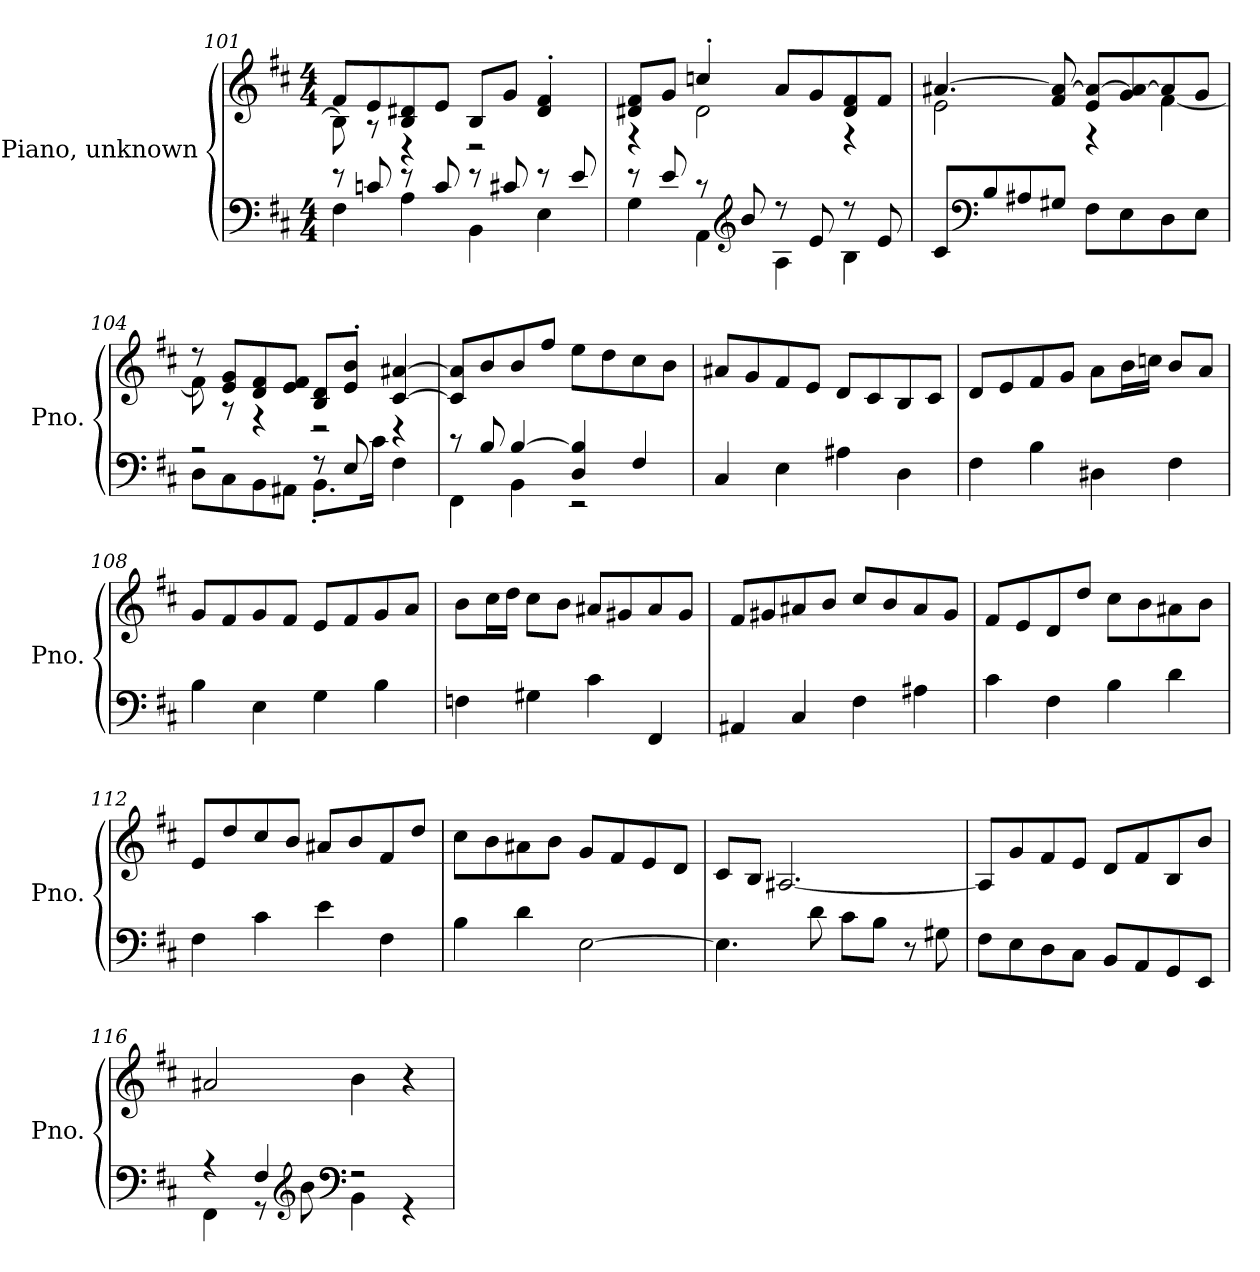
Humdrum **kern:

**kern	**kern
*part1	*part1
*staff2	*staff1
*I"Piano, unknown	*
*I'Pno.	*
*clefF4	*clefG2
*k[f#c#]	*k[f#c#]
*M4/4	*M4/4
=101	=101
*^	*^
8r	4F#\	8f#/L	8B\]
8cn/	.	8e/	8r
8r	4A\	8B/ 8d#X/	4r
8c/	.	8e/J	.
8r	4BB\	8B/L	2r
8c#X/	.	8g/J	.
8r	4E\	4d#/' 4f#/'	.
8e/	.	.	.
=102	=102	=102	=102
8r	4G\	8d#X/ 8f#/L	4r
8e/	.	8g/J	.
8r	4AA\	4ccn'/	2d#\
*clefG2	*	*	*
8b/	.	.	.
8r	4A\	8a/L	.
8e/	.	8g/	.
8r	4B\	8d#/ 8f#/	4r
8e/	.	8f#/J	.
*v	*v	*	*
!!LO:LB:g=z	!!
=103	=103	=103
8c#/L	[4.a#X/	2e\
*clefF4	*	*
8B/	.	.
8A#X/	.	.
8G#X/J	8f#/ 8a#/_	.
8F#\L	8e/ 8a#/_L	4r
8E\	8g/ 8a#/_	.
8D\	8a#/]	[4f#\
8E\J	8g/J	.
=104	=104	=104
*^	*	*
2r	8D\L	8r	8f#\]
.	8C#\	8e/ 8g/L	8r
.	8BB\	8d/ 8f#/	4r
.	8AA#X\J	8e/ 8f#/J	.
8r	8.BB'\L	8B/ 8d/L	2r
8E/	.	8e/' 8b/'J	.
.	16c#\Jk	.	.
4r	4F#\	[4c#/ [4a#X/	.
*	*	*v	*v
=105	=105	=105
8r	4FF#\	8c#/] 8a#/]L
8B/	.	8b/
[4B/	4BB\	8b/
.	.	8ff#/J
4D/ 4B/]	2r	8ee\L
.	.	8dd\
4F#/	.	8cc#\
.	.	8b\J
*v	*v	*
=106	=106
4C#/	8a#X/L
.	8g/
4E\	8f#/
.	8e/J
4A#X\	8d/L
.	8c#/
4D\	8B/
.	8c#/J
!!LO:PB:g=z
=107	=107
4F#\	8d/L
.	8e/
4B\	8f#/
.	8g/J
4D#X\	8a\L
.	16b\L
.	16ccn\JJ
4F#\	8b/L
.	8a/J
=108	=108
4B\	8g/L
.	8f#/
4E\	8g/
.	8f#/J
4G\	8e/L
.	8f#/
4B\	8g/
.	8a/J
=109	=109
4Fn\	8b\L
.	16cc#\L
.	16dd\JJ
4G#X\	8cc#\L
.	8b\J
4c#\	8a#X/L
.	8g#X/
4FF#/	8a#/
.	8g#/J
=110	=110
4AA#X/	8f#/L
.	8g#X/
4C#/	8a#X/
.	8b/J
4F#\	8cc#/L
.	8b/
4A#X\	8a#/
.	8g#/J
!!LO:LB:g=z
=111	=111
4c#\	8f#/L
.	8e/
4F#\	8d/
.	8dd/J
4B\	8cc#\L
.	8b\
4d\	8a#X\
.	8b\J
=112	=112
4F#\	8e/L
.	8dd/
4c#\	8cc#/
.	8b/J
4e\	8a#X/L
.	8b/
4F#\	8f#/
.	8dd/J
=113	=113
4B\	8cc#\L
.	8b\
4d\	8a#X\
.	8b\J
[2E\	8g/L
.	8f#/
.	8e/
.	8d/J
=114	=114
4.E\]	8c#/L
.	8B/J
.	[2.A#X/
8d\	.
8c#\L	.
8B\J	.
8r	.
8G#X\	.
!!LO:LB:g=z
=115	=115
8F#\L	8A#/L]
8E\	8g/
8D\	8f#/
8C#\J	8e/J
8BB/L	8d/L
8AA/	8f#/
8GG/	8B/
8EE/J	8b/J
=116	=116
*^	*
4r	4FF#\	2a#X/
4F#/	8r	.
*clefG2	*	*
.	8b\	.
*clefF4	*	*
2r	4BB\	4b\
.	4r	4r
*v	*v	*
=	=
*-	*-
